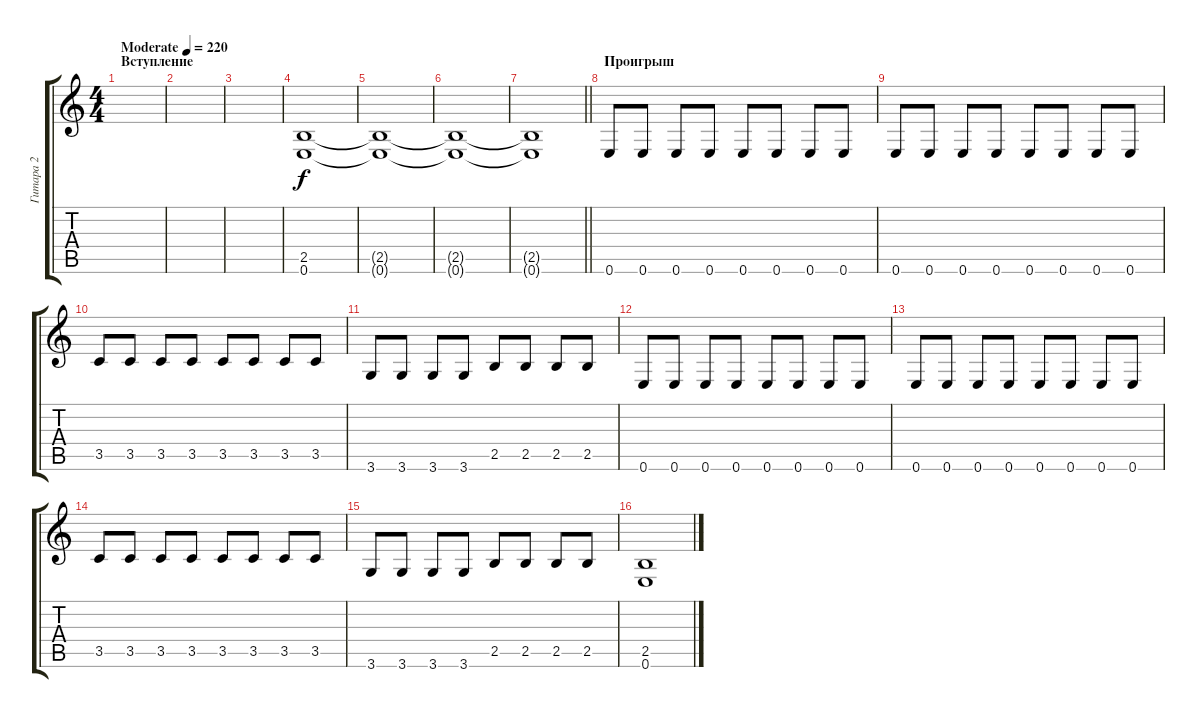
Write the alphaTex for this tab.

\track ("Гитара 2" "Гитара 2") {instrument overdrivenguitar}
\staff {score tabs}
\tuning (E4 B3 G3 D3 A2 E2) {hide}
\ts (4 4)
\section ("" "Вступление")
\tempo (220 "Moderate")
\clef g2
\ks c
|
|
|
(2.5 0.6).1 |
(2.5{t} 0.6{t}).1 |
(2.5{t} 0.6{t}).1 |
\barLineRight lightlight
(2.5{t} 0.6{t}).1 |
\section ("" "Проигрыш")
0.6.8 0.6.8 0.6.8 0.6.8 0.6.8 0.6.8 0.6.8 0.6.8 |
0.6.8 0.6.8 0.6.8 0.6.8 0.6.8 0.6.8 0.6.8 0.6.8 |
3.5.8 3.5.8 3.5.8 3.5.8 3.5.8 3.5.8 3.5.8 3.5.8 |
3.6.8 3.6.8 3.6.8 3.6.8 2.5.8 2.5.8 2.5.8 2.5.8 |
0.6.8 0.6.8 0.6.8 0.6.8 0.6.8 0.6.8 0.6.8 0.6.8 |
0.6.8 0.6.8 0.6.8 0.6.8 0.6.8 0.6.8 0.6.8 0.6.8 |
3.5.8 3.5.8 3.5.8 3.5.8 3.5.8 3.5.8 3.5.8 3.5.8 |
3.6.8 3.6.8 3.6.8 3.6.8 2.5.8 2.5.8 2.5.8 2.5.8 |
(2.5 0.6).1
